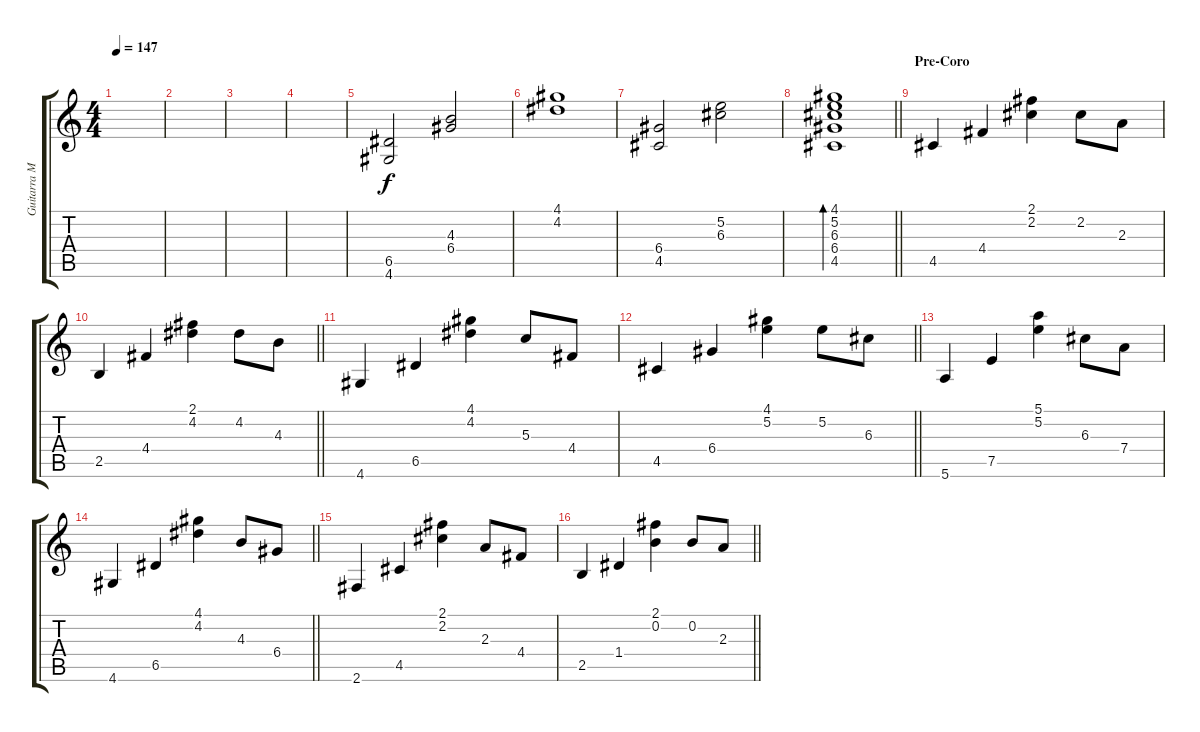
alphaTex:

\track ("Guitarra Melodica" "Guitarra M") {instrument overdrivenguitar}
\staff {score tabs}
\tuning (E4 B3 G3 D3 A2 E2) {hide}
\ts (4 4)
\section ("" "")
\tempo 147
\clef g2
\ks c
|
|
|
|
(6.5 4.6).2 (4.3 6.4).2 |
(4.1 4.2).1 |
(6.4 4.5).2 (5.2 6.3).2 |
\barLineRight lightlight
(4.1 5.2 6.3 6.4 4.5).1{bd 480} |
\section ("" "Pre-Coro")
4.5.4 4.4.4 (2.1 2.2).4 2.2.8 2.3.8 |
\barLineRight lightlight
2.5.4 4.4.4 (2.1 4.2).4 4.2.8 4.3.8 |
4.6.4 6.5.4 (4.1 4.2).4 5.3.8 4.4.8 |
\barLineRight lightlight
4.5.4 6.4.4 (4.1 5.2).4 5.2.8 6.3.8 |
5.6.4 7.5.4 (5.1 5.2).4 6.3.8 7.4.8 |
\barLineRight lightlight
4.6.4 6.5.4 (4.1 4.2).4 4.3.8 6.4.8 |
2.6.4 4.5.4 (2.1 2.2).4 2.3.8 4.4.8 |
\barLineRight lightlight
2.5.4 1.4.4 (2.1 0.2).4 0.2.8 2.3.8
